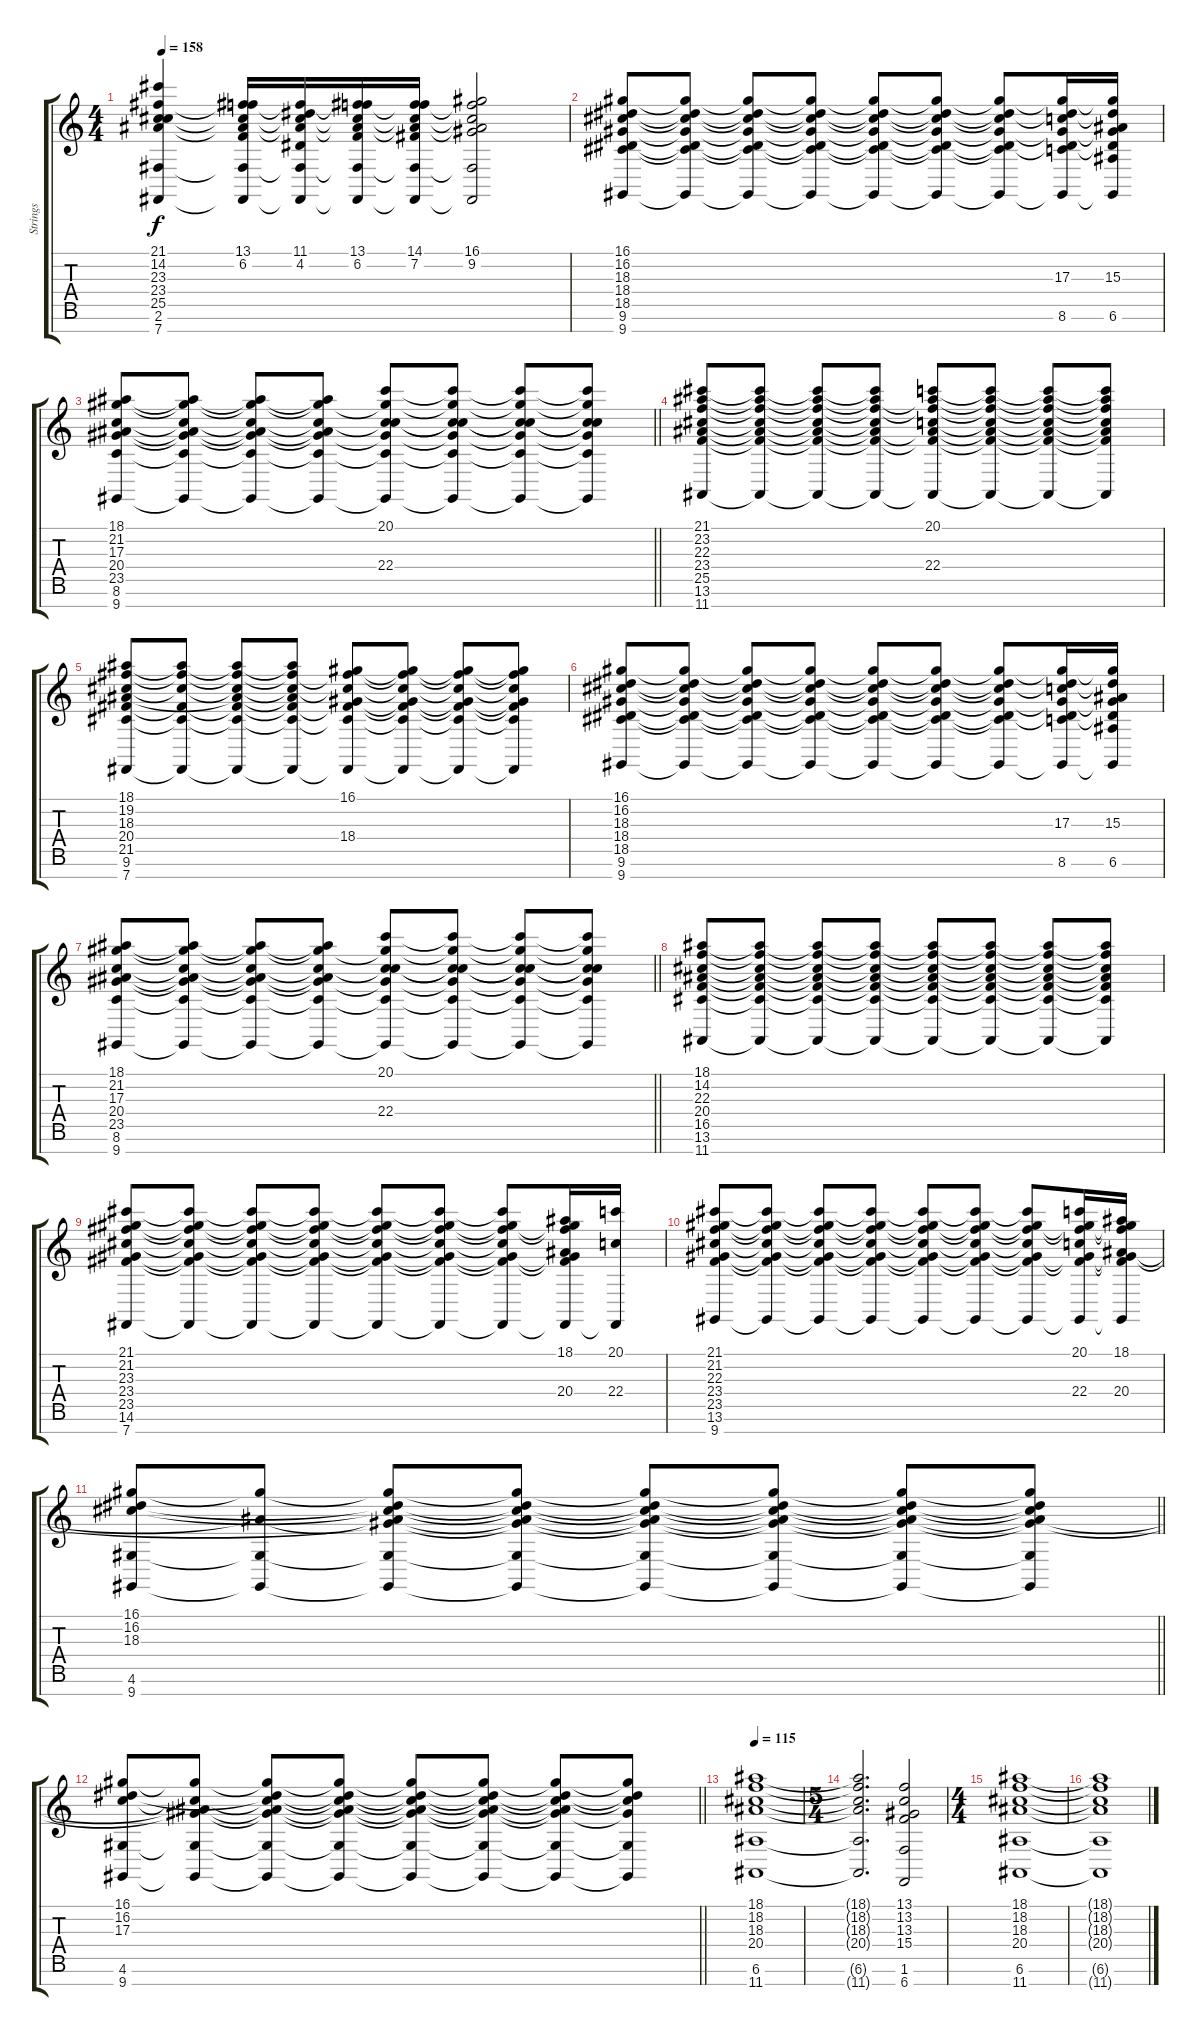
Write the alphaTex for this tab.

\track ("Strings" "Strings") {instrument stringensemble1}
\staff {score tabs}
\tuning (E4 B3 G3 D3 A2 E3 B1) {hide}
\ts (4 4)
\tempo 158
\clef g2
\ks c
(21.1{t} 14.2{t} 23.3 23.4 25.5 2.6 7.7).4{dy f} (13.1 6.2 23.3{t} 23.4{t} 25.5{t} 2.6{t} 7.7{t}).16 (11.1 4.2 23.3{t} 23.4{t} 25.5{t} 2.6{t} 7.7{t}).16 (13.1 6.2 23.3{t} 23.4{t} 25.5{t} 2.6{t} 7.7{t}).16 (14.1 7.2 23.3{t} 23.4{t} 25.5{t} 2.6{t} 7.7{t}).16 (16.1 9.2 23.3{t} 23.4{t} 25.5{t} 2.6{t} 7.7{t}).2 |
(16.1 16.2 18.3 18.4 18.5 9.6 9.7).8 (16.1{t} 16.2{t} 18.3{t} 18.4{t} 18.5{t} 9.6{t} 9.7{t}).8 (16.1{t} 16.2{t} 18.3{t} 18.4{t} 18.5{t} 9.6{t} 9.7{t}).8 (16.1{t} 16.2{t} 18.3{t} 18.4{t} 18.5{t} 9.6{t} 9.7{t}).8 (16.1{t} 16.2{t} 18.3{t} 18.4{t} 18.5{t} 9.6{t} 9.7{t}).8 (16.1{t} 16.2{t} 18.3{t} 18.4{t} 18.5{t} 9.6{t} 9.7{t}).8 (16.1{t} 16.2{t} 18.3{t} 18.4{t} 18.5{t} 9.6{t} 9.7{t}).8 (16.1{t} 16.2{t} 17.3 18.4{t} 18.5{t} 8.6 9.7{t}).16 (16.1{t} 16.2{t} 15.3 18.4{t} 18.5{t} 6.6 9.7{t}).16 |
\barLineRight lightlight
(18.1 21.2 17.3 20.4 23.5 8.6 9.7).8 (18.1{t} 21.2{t} 17.3{t} 20.4{t} 23.5{t} 8.6{t} 9.7{t}).8 (18.1{t} 21.2{t} 17.3{t} 20.4{t} 23.5{t} 8.6{t} 9.7{t}).8 (18.1{t} 21.2{t} 17.3{t} 20.4{t} 23.5{t} 8.6{t} 9.7{t}).8 (20.1 21.2{t} 17.3{t} 22.4 23.5{t} 8.6{t} 9.7{t}).8 (20.1{t} 21.2{t} 17.3{t} 22.4{t} 23.5{t} 8.6{t} 9.7{t}).8 (20.1{t} 21.2{t} 17.3{t} 22.4{t} 23.5{t} 8.6{t} 9.7{t}).8 (20.1{t} 21.2{t} 17.3{t} 22.4{t} 23.5{t} 8.6{t} 9.7{t}).8 |
(21.1 23.2 22.3 23.4 25.5 13.6 11.7).8 (21.1{t} 23.2{t} 22.3{t} 23.4{t} 25.5{t} 13.6{t} 11.7{t}).8 (21.1{t} 23.2{t} 22.3{t} 23.4{t} 25.5{t} 13.6{t} 11.7{t}).8 (21.1{t} 23.2{t} 22.3{t} 23.4{t} 25.5{t} 13.6{t} 11.7{t}).8 (20.1 23.2{t} 22.3{t} 22.4 25.5{t} 13.6{t} 11.7{t}).8 (20.1{t} 23.2{t} 22.3{t} 22.4{t} 25.5{t} 13.6{t} 11.7{t}).8 (20.1{t} 23.2{t} 22.3{t} 22.4{t} 25.5{t} 13.6{t} 11.7{t}).8 (20.1{t} 23.2{t} 22.3{t} 22.4{t} 25.5{t} 13.6{t} 11.7{t}).8 |
(18.1 19.2 18.3 20.4 21.5 9.6 7.7).8 (18.1{t} 19.2{t} 18.3{t} 21.5{t} 9.6{t} 7.7{t}).8 (18.1{t} 19.2{t} 18.3{t} 20.4{t} 21.5{t} 9.6{t} 7.7{t}).8 (18.1{t} 19.2{t} 18.3{t} 20.4{t} 21.5{t} 9.6{t} 7.7{t}).8 (16.1 19.2{t} 18.3{t} 18.4 21.5{t} 9.6{t} 7.7{t}).8 (16.1{t} 19.2{t} 18.3{t} 18.4{t} 21.5{t} 9.6{t} 7.7{t}).8 (16.1{t} 19.2{t} 18.3{t} 18.4{t} 21.5{t} 9.6{t} 7.7{t}).8 (16.1{t} 19.2{t} 18.3{t} 18.4{t} 21.5{t} 9.6{t} 7.7{t}).8 |
(16.1 16.2 18.3 18.4 18.5 9.6 9.7).8 (16.1{t} 16.2{t} 18.3{t} 18.4{t} 18.5{t} 9.6{t} 9.7{t}).8 (16.1{t} 16.2{t} 18.3{t} 18.4{t} 18.5{t} 9.6{t} 9.7{t}).8 (16.1{t} 16.2{t} 18.3{t} 18.4{t} 18.5{t} 9.6{t} 9.7{t}).8 (16.1{t} 16.2{t} 18.3{t} 18.4{t} 18.5{t} 9.6{t} 9.7{t}).8 (16.1{t} 16.2{t} 18.3{t} 18.4{t} 18.5{t} 9.6{t} 9.7{t}).8 (16.1{t} 16.2{t} 18.3{t} 18.4{t} 18.5{t} 9.6{t} 9.7{t}).8 (16.1{t} 16.2{t} 17.3 18.4{t} 18.5{t} 8.6 9.7{t}).16 (16.1{t} 16.2{t} 15.3 18.4{t} 18.5{t} 6.6 9.7{t}).16 |
\barLineRight lightlight
(18.1 21.2 17.3 20.4 23.5 8.6 9.7).8 (18.1{t} 21.2{t} 17.3{t} 20.4{t} 23.5{t} 8.6{t} 9.7{t}).8 (18.1{t} 21.2{t} 17.3{t} 20.4{t} 23.5{t} 8.6{t} 9.7{t}).8 (18.1{t} 21.2{t} 17.3{t} 20.4{t} 23.5{t} 8.6{t} 9.7{t}).8 (20.1 21.2{t} 17.3{t} 22.4 23.5{t} 8.6{t} 9.7{t}).8 (20.1{t} 21.2{t} 17.3{t} 22.4{t} 23.5{t} 8.6{t} 9.7{t}).8 (20.1{t} 21.2{t} 17.3{t} 22.4{t} 23.5{t} 8.6{t} 9.7{t}).8 (20.1{t} 21.2{t} 17.3{t} 22.4{t} 23.5{t} 8.6{t} 9.7{t}).8 |
(18.1 14.2 22.3 20.4 16.5 13.6 11.7).8 (18.1{t} 14.2{t} 22.3{t} 20.4{t} 16.5{t} 13.6{t} 11.7{t}).8 (18.1{t} 14.2{t} 22.3{t} 20.4{t} 16.5{t} 13.6{t} 11.7{t}).8 (18.1{t} 14.2{t} 22.3{t} 20.4{t} 16.5{t} 13.6{t} 11.7{t}).8 (18.1{t} 14.2{t} 22.3{t} 20.4{t} 16.5{t} 13.6{t} 11.7{t}).8 (18.1{t} 14.2{t} 22.3{t} 20.4{t} 16.5{t} 13.6{t} 11.7{t}).8 (18.1{t} 14.2{t} 22.3{t} 20.4{t} 16.5{t} 13.6{t} 11.7{t}).8 (18.1{t} 14.2{t} 22.3{t} 20.4{t} 16.5{t} 13.6{t} 11.7{t}).8 |
(21.1 21.2 23.3 23.4 23.5 14.6 7.7).8 (21.1{t} 21.2{t} 23.3{t} 23.4{t} 23.5{t} 14.6{t} 7.7{t}).8 (21.1{t} 21.2{t} 23.3{t} 23.4{t} 23.5{t} 14.6{t} 7.7{t}).8 (21.1{t} 21.2{t} 23.3{t} 23.4{t} 23.5{t} 14.6{t} 7.7{t}).8 (21.1{t} 21.2{t} 23.3{t} 23.4{t} 23.5{t} 14.6{t} 7.7{t}).8 (21.1{t} 21.2{t} 23.3{t} 23.4{t} 23.5{t} 14.6{t} 7.7{t}).8 (21.1{t} 21.2{t} 23.3{t} 23.4{t} 23.5{t} 14.6{t} 7.7{t}).8 (18.1 21.2{t} 23.3{t} 20.4 23.5{t} 14.6{t} 7.7{t}).16 (20.1 22.4 7.7{t}).16 |
(21.1 21.2 22.3 23.4 23.5 13.6 9.7).8 (21.1{t} 21.2{t} 22.3{t} 23.4{t} 23.5{t} 13.6{t} 9.7{t}).8 (21.1{t} 21.2{t} 22.3{t} 23.4{t} 23.5{t} 13.6{t} 9.7{t}).8 (21.1{t} 21.2{t} 22.3{t} 23.4{t} 23.5{t} 13.6{t} 9.7{t}).8 (21.1{t} 21.2{t} 22.3{t} 23.4{t} 23.5{t} 13.6{t} 9.7{t}).8 (21.1{t} 21.2{t} 22.3{t} 23.4{t} 23.5{t} 13.6{t} 9.7{t}).8 (21.1{t} 21.2{t} 22.3{t} 23.4{t} 23.5{t} 13.6{t} 9.7{t}).8 (20.1 21.2{t} 22.3{t} 22.4 23.5{t} 13.6{t} 9.7{t}).16 (18.1 21.2{t} 22.3{t} 20.4 23.5{t} 13.6{t} 9.7{t}).16 |
\barLineRight lightlight
(16.1 16.2 18.3 4.6 9.7).8 (16.1{t} 20.4{t} 4.6{t} 9.7{t}).8 (16.1{t} 16.2{t} 18.3{t} 20.4{t} 23.5{t} 4.6{t} 9.7{t}).8 (16.1{t} 16.2{t} 18.3{t} 20.4{t} 23.5{t} 4.6{t} 9.7{t}).8 (16.1{t} 16.2{t} 18.3{t} 20.4{t} 23.5{t} 4.6{t} 9.7{t}).8 (16.1{t} 16.2{t} 18.3{t} 20.4{t} 23.5{t} 4.6{t} 9.7{t}).8 (16.1{t} 16.2{t} 18.3{t} 20.4{t} 23.5{t} 4.6{t} 9.7{t}).8 (16.1{t} 16.2{t} 18.3{t} 20.4{t} 23.5{t} 4.6{t} 9.7{t}).8 |
\barLineRight lightlight
(16.1 16.2 17.3 4.6 9.7).8 (16.1{t} 17.3{t} 20.4{t} 23.5{t} 4.6{t} 9.7{t}).8 (16.1{t} 16.2{t} 17.3{t} 20.4{t} 23.5{t} 4.6{t} 9.7{t}).8 (16.1{t} 16.2{t} 17.3{t} 20.4{t} 23.5{t} 4.6{t} 9.7{t}).8 (16.1{t} 16.2{t} 17.3{t} 20.4{t} 23.5{t} 4.6{t} 9.7{t}).8 (16.1{t} 16.2{t} 17.3{t} 20.4{t} 23.5{t} 4.6{t} 9.7{t}).8 (16.1{t} 16.2{t} 17.3{t} 20.4{t} 23.5{t} 4.6{t} 9.7{t}).8 (16.1{t} 16.2{t} 17.3{t} 23.5{t} 4.6{t} 9.7{t}).8 |
\tempo 115
(18.1 18.2 18.3 20.4 6.6 11.7).1 |
\ts (5 4)
(18.1{t} 18.2{t} 18.3{t} 20.4{t} 6.6{t} 11.7{t}).2{d} (13.1 13.2 13.3 15.4 1.6 6.7).2 |
\ts (4 4)
(18.1 18.2 18.3 20.4 6.6 11.7).1 |
(18.1{t} 18.2{t} 18.3{t} 20.4{t} 6.6{t} 11.7{t}).1
